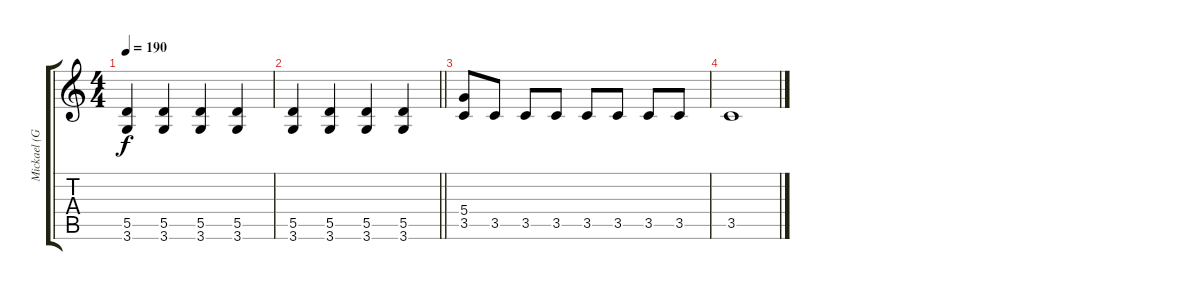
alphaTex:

\track ("Mickael (Guitare_02)" "Mickael (G") {instrument distortionguitar}
\staff {score tabs}
\tuning (E4 B3 G3 D3 A2 E2) {hide}
\ts (4 4)
\tempo 190
\clef g2
\ks c
(5.5 3.6).4{dy f} (5.5 3.6).4 (5.5 3.6).4 (5.5 3.6).4 |
\barLineRight lightlight
(5.5 3.6).4 (5.5 3.6).4 (5.5 3.6).4 (5.5 3.6).4 |
(5.4 3.5).8 3.5.8 3.5.8 3.5.8 3.5.8 3.5.8 3.5.8 3.5.8 |
3.5.1
